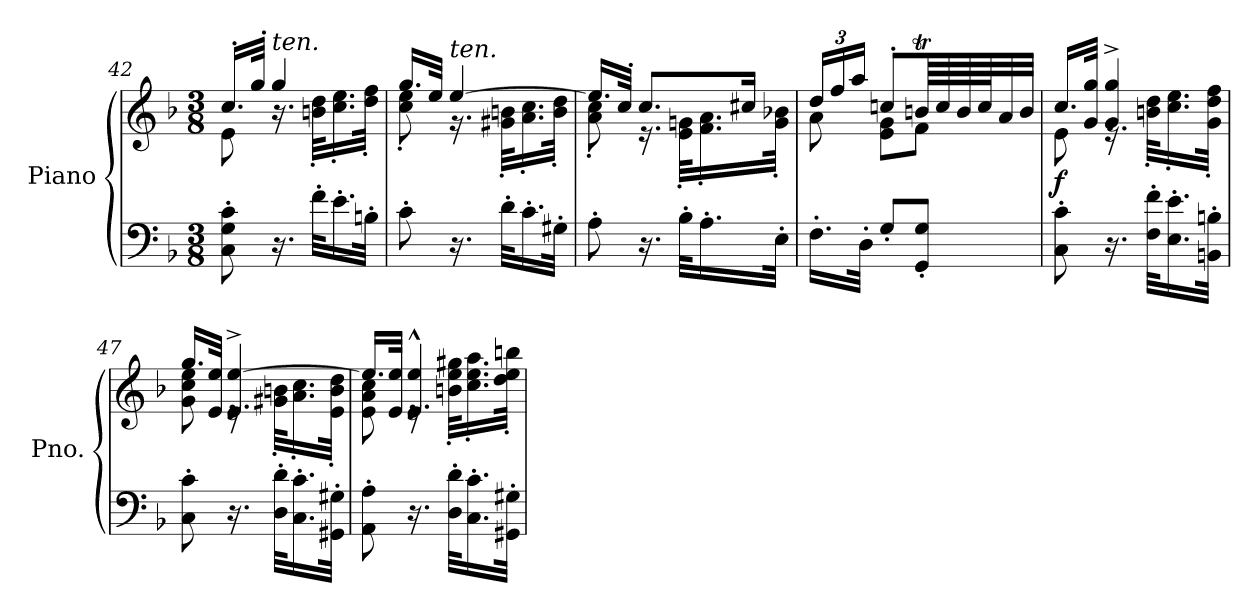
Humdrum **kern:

**kern	**kern	**dynam
*part1	*part1	*part1
*staff2	*staff1	*staff1/2
*I"Piano	*	*
*I'Pno.	*	*
*clefF4	*clefG2	*
*k[b-]	*k[b-]	*
*M3/8	*M3/8	*
=42	=42	=42
*	*^	*
*	*	*^	*
8C\' 8G\' 8c\'	16.cc'/LL	8e\	4.ryy	.
.	32gg'/JJk	.	.	.
!	!LO:TX:a:i:t=ten.	!	!	!
16.r	4gg/	16.r	.	.
*	*MM60	*	*	*
32f'\KLL	.	32bn\' 32dd\'KLL	.	.
16.e'\	.	16.cc\' 16.ee\'	.	.
32Bn'\JJk	.	32dd\' 32ff\'JJk	.	.
*	*	*v	*v	*
=43	=43	=43	=43
8c'\	16.gg/LL	8cc\' 8ee\'	.
.	32ee/JJk	.	.
!	!LO:TX:a:i:t=ten.	!	!
16.r	[4ee/	16.r	.
*	*MM60	*	*
32d'\KLL	.	32g#X\' 32bn\'KLL	.
16.c'\	.	16.a\' 16.cc\'	.
32G#X'\JJk	.	32b\' 32dd\'JJk	.
!!LO:LB:g=z	!!
=44	=44	=44	=44
8A'\	16.ee/LL]	8a\' 8cc\'	.
.	32cc'/JJk	.	.
16.r	8.cc/L	16.r	.
32B-'\KLL	.	32e\' 32gn\'KLL	.
16.A'\	.	16.f\' 16.a\'	.
.	16cc#X/Jk	.	.
32E'\JJk	.	32g\' 32b-X\'JJk	.
=45	=45	=45	=45
*	*Xbrackettup	*	*
16.F'\LL	24dd/LL	8a\	.
.	24ff/	.	.
.	24aa/JJ	.	.
32D'\JJk	.	.	.
8G'/L	8ccn'/L	8e\ 8g\L	.
8GG/' 8G/'J	64bnt!/LLL	8f\J	.
.	64cc!/	.	.
.	64b!/	.	.
.	64cc!/J	.	.
.	32a!/	.	.
.	32b!/JJJ	.	.
=46	=46	=46	=46
!	!	!	!LO:DY:a=2
8C\' 8c\'	16.cc/LL	8e\	f
.	32g/ 32gg/JJk	.	.
16.r	4g/^ 4gg/^	16.re	.
32F\' 32f\'KLL	.	32bn\' 32dd\'KLL	.
16.E\' 16.e\'	.	16.cc\' 16.ee\'	.
32BBn\' 32Bn\'JJk	.	32g\' 32dd\' 32ff\'JJk	.
=47	=47	=47	=47
8C\' 8c\'	16.gg/LL	8g\ 8cc\ 8ee\	.
.	32e/ 32ee/JJk	.	.
16.r	4e/^ [4ee/^	16.re	.
32D\' 32d\'KLL	.	32g#X\' 32bn\'KLL	.
16.C\' 16.c\'	.	16.a\' 16.cc\'	.
32GG#X\' 32G#X\'JJk	.	32e\' 32b\' 32dd\'JJk	.
!!LO:LB:g=z	!!
=48	=48	=48	=48
8AA\' 8A\'	16.ee/LL]	8e\ 8a\ 8cc\	.
.	32e/ 32ee/JJk	.	.
16.r	4e/^^ 4ee/^^	16.re	.
32D\' 32d\'KLL	.	32bn\' 32ee\' 32gg#X\'KLL	.
16.C\' 16.c\'	.	16.cc\' 16.ee\' 16.aa\'	.
32GG#X\' 32G#X\'JJk	.	32dd\' 32ee\' 32bbn\'JJk	.
*	*v	*v	*
=	=	=
*-	*-	*-
